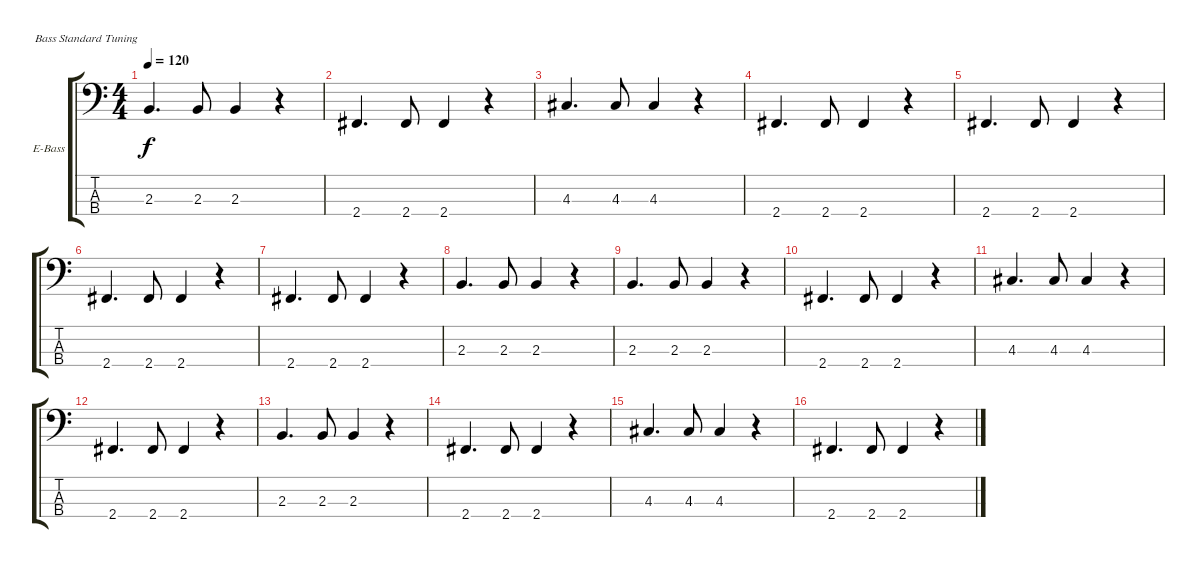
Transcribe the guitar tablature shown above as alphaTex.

\defaultSystemsLayout 4
\bracketExtendMode groupsimilarinstruments
\firstSystemTrackNameOrientation horizontal
\otherSystemsTrackNameOrientation horizontal
\track ("Electric Bass" "E-Bass") {instrument electricbassfinger}
\staff {score tabs}
\tuning (G2 D2 A1 E1)
\ts (4 4)
\tempo 120
\clef f4
\scale
0.333333
\ks c
2.3.4{d dy f} 2.3.8 2.3.4 r.4 |
\scale
0.333333 2.4.4{d} 2.4.8 2.4.4 r.4 |
\scale
0.333333 4.3.4{d} 4.3.8 4.3.4 r.4 |
\scale
0.333333 2.4.4{d} 2.4.8 2.4.4 r.4 |
\scale
0.333333 2.4.4{d} 2.4.8 2.4.4 r.4 |
\scale
0.333333 2.4.4{d} 2.4.8 2.4.4 r.4 |
\scale
0.333333 2.4.4{d} 2.4.8 2.4.4 r.4 |
\scale
0.333333 2.3.4{d} 2.3.8 2.3.4 r.4 |
\scale
0.333333 2.3.4{d} 2.3.8 2.3.4 r.4 |
\scale
0.333333 2.4.4{d} 2.4.8 2.4.4 r.4 |
\scale
0.333333 4.3.4{d} 4.3.8 4.3.4 r.4 |
\scale
0.333333 2.4.4{d} 2.4.8 2.4.4 r.4 |
\scale
0.333333 2.3.4{d} 2.3.8 2.3.4 r.4 |
\scale
0.333333 2.4.4{d} 2.4.8 2.4.4 r.4 |
\scale
0.333333 4.3.4{d} 4.3.8 4.3.4 r.4 |
\scale
0.333333 2.4.4{d} 2.4.8 2.4.4 r.4
